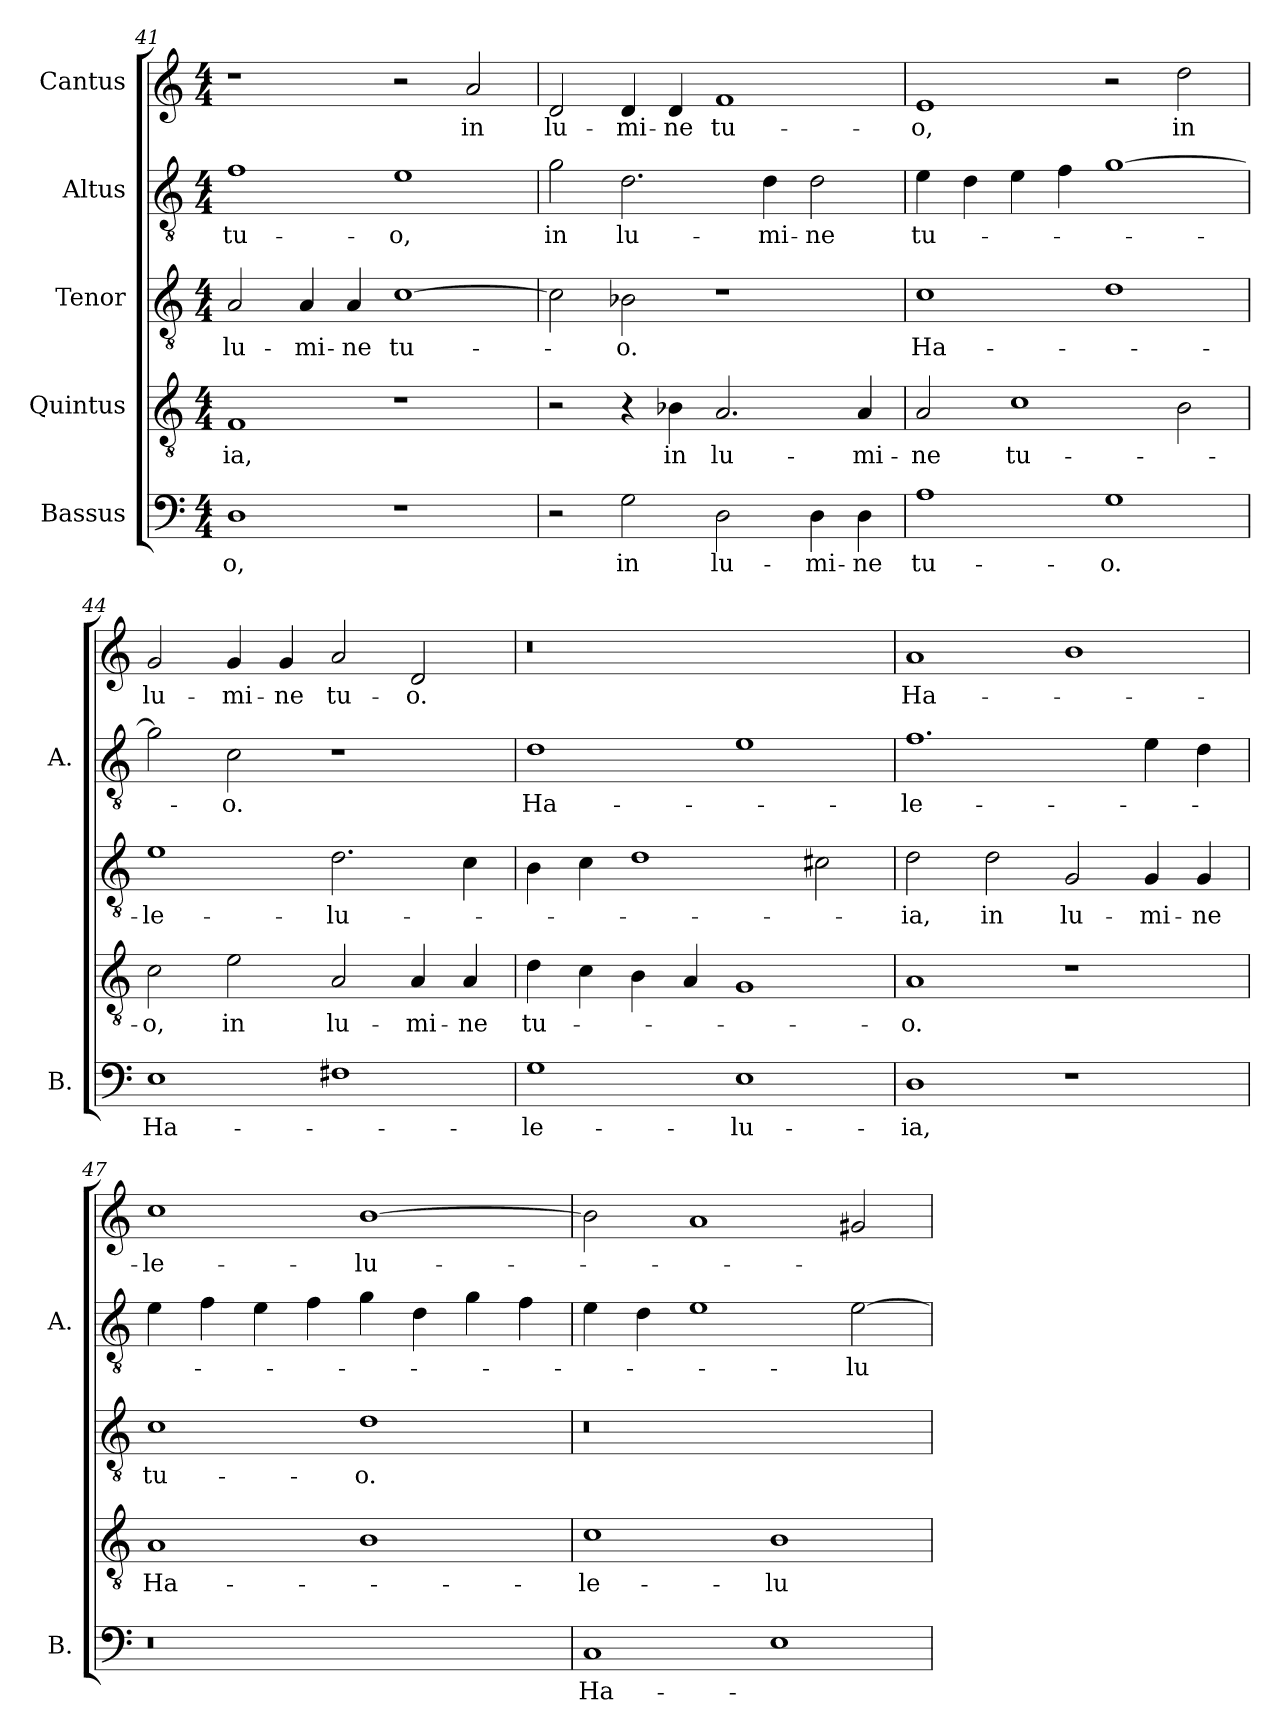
**kern	**text	**kern	**text	**kern	**text	**kern	**text	**kern	**text
*part5	*part5	*part4	*part4	*part3	*part3	*part2	*part2	*part1	*part1
*staff5	*staff5	*staff4	*staff4	*staff3	*staff3	*staff2	*staff2	*staff1	*staff1
*I"Bassus	*	*I"Quintus	*	*I"Tenor	*	*I"Altus	*	*I"Cantus	*
*I'B.	*	*	*	*	*	*I'A.	*	*	*
*clefF4	*	*clefGv2	*	*clefGv2	*	*clefGv2	*	*clefG2	*
*k[]	*	*k[]	*	*k[]	*	*k[]	*	*k[]	*
*C:	*	*C:	*	*C:	*	*C:	*	*C:	*
*M4/4	*	*M4/4	*	*M4/4	*	*M4/4	*	*M4/4	*
=41	=41	=41	=41	=41	=41	=41	=41	=41	=41
1D\	-o,	1F/	-ia,	2A/	lu-	1f\	tu-	1r	.
.	.	.	.	4A/	-mi-	.	.	.	.
.	.	.	.	4A/	-ne	.	.	.	.
1r	.	1r	.	[1c\	tu-	1e\	-o,	2r	.
.	.	.	.	.	.	.	.	2a/	in
=42	=42	=42	=42	=42	=42	=42	=42	=42	=42
2r	.	2r	.	2c\]	.	2g\	in	2d/	lu-
2G\	in	4r	.	2B-X\	-o.	2.d\	lu-	4d/	-mi-
.	.	4B-X\	in	.	.	.	.	4d/	-ne
2D\	lu-	2.A/	lu-	1r	.	.	.	1f/	tu-
.	.	.	.	.	.	4d\	-mi-	.	.
4D\	-mi-	.	.	.	.	2d\	-ne	.	.
4D\	-ne	4A/	-mi-	.	.	.	.	.	.
=43	=43	=43	=43	=43	=43	=43	=43	=43	=43
1A\	tu-	2A/	-ne	1c\	Ha-	4e\	tu-	1e/	-o,
.	.	.	.	.	.	4d\	.	.	.
.	.	1c\	tu-	.	.	4e\	.	.	.
.	.	.	.	.	.	4f\	.	.	.
1G\	-o.	.	.	1d\	.	[1g\	.	2r	.
.	.	2B\	.	.	.	.	.	2dd\	in
=44	=44	=44	=44	=44	=44	=44	=44	=44	=44
1E\	Ha-	2c\	-o,	1e\	-le-	2g\]	.	2g/	lu-
.	.	2e\	in	.	.	2c\	-o.	4g/	-mi-
.	.	.	.	.	.	.	.	4g/	-ne
1F#X\	.	2A/	lu-	2.d\	-lu-	1r	.	2a/	tu-
.	.	4A/	-mi-	.	.	.	.	2d/	-o.
.	.	4A/	-ne	4c\	.	.	.	.	.
=45	=45	=45	=45	=45	=45	=45	=45	=45	=45
!	!	!	!	!	!	!	!	!LO:N:vis=0	!
1G\	-le-	4d\	tu-	4B\	.	1d\	Ha-	1r	.
.	.	4c\	.	4c\	.	.	.	.	.
.	.	4B\	.	1d\	.	.	.	.	.
.	.	4A/	.	.	.	.	.	.	.
1E\	-lu-	1G/	.	.	.	1e\	.	1ryy	.
.	.	.	.	2c#X\	.	.	.	.	.
=46	=46	=46	=46	=46	=46	=46	=46	=46	=46
1D\	-ia,	1A/	-o.	2d\	-ia,	1.f\	-le-	1a/	Ha-
.	.	.	.	2d\	in	.	.	.	.
1r	.	1r	.	2G/	lu-	.	.	1b\	.
.	.	.	.	4G/	-mi-	4e\	.	.	.
.	.	.	.	4G/	-ne	4d\	.	.	.
=47	=47	=47	=47	=47	=47	=47	=47	=47	=47
!LO:N:vis=0	!	!	!	!	!	!	!	!	!
1r	.	1A/	Ha-	1c\	tu-	4e\	.	1cc\	-le-
.	.	.	.	.	.	4f\	.	.	.
.	.	.	.	.	.	4e\	.	.	.
.	.	.	.	.	.	4f\	.	.	.
1ryy	.	1B\	.	1d\	-o.	4g\	.	[1b\	-lu-
.	.	.	.	.	.	4d\	.	.	.
.	.	.	.	.	.	4g\	.	.	.
.	.	.	.	.	.	4f\	.	.	.
=48	=48	=48	=48	=48	=48	=48	=48	=48	=48
!	!	!	!	!LO:N:vis=0	!	!	!	!	!
1C/	Ha-	1c\	-le-	1r	.	4e\	.	2b\]	.
.	.	.	.	.	.	4d\	.	.	.
.	.	.	.	.	.	1e\	.	1a/	.
1E\	.	1B\	-lu-	1ryy	.	.	.	.	.
.	.	.	.	.	.	[2e\	-lu-	2g#X/	.
=	=	=	=	=	=	=	=	=	=
*-	*-	*-	*-	*-	*-	*-	*-	*-	*-
